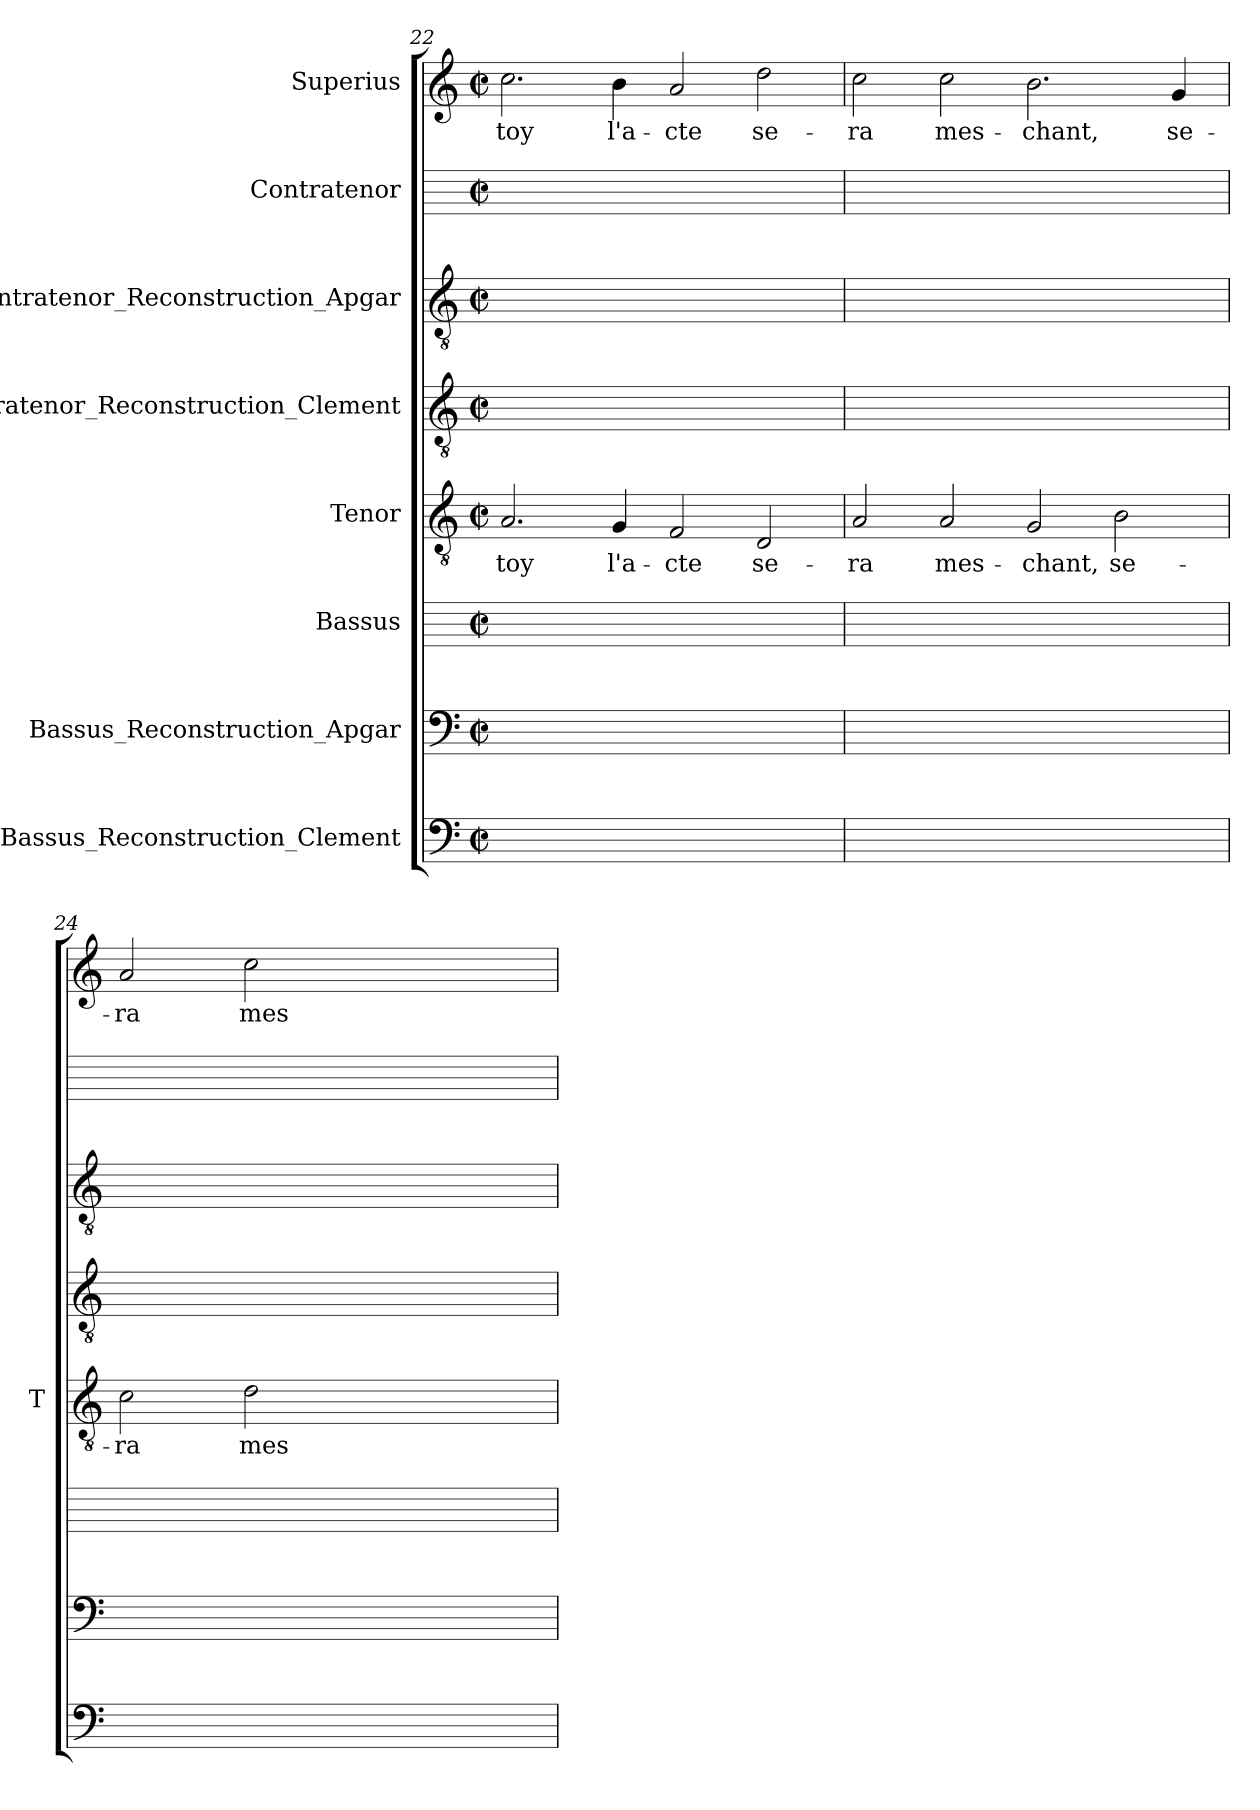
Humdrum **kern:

**kern	**kern	**kern	**kern	**text	**kern	**kern	**kern	**kern	**text
*part8	*part7	*part6	*part5	*part5	*part4	*part3	*part2	*part1	*part1
*staff8	*staff7	*staff6	*staff5	*staff5	*staff4	*staff3	*staff2	*staff1	*staff1
*I"Bassus_Reconstruction_Clement	*I"Bassus_Reconstruction_Apgar	*I"Bassus	*I"Tenor	*	*I"Contratenor_Reconstruction_Clement	*I"Contratenor_Reconstruction_Apgar	*I"Contratenor	*I"Superius	*
*	*	*	*I'T	*	*	*	*	*	*
*clefF4	*clefF4	*	*clefGv2	*	*clefGv2	*clefGv2	*	*clefG2	*
*k[]	*k[]	*	*k[]	*	*k[]	*k[]	*	*k[]	*
*C:	*C:	*	*C:	*	*C:	*C:	*	*C:	*
*M2/2	*M2/2	*M2/2	*M2/2	*	*M2/2	*M2/2	*M2/2	*M2/2	*
*met(c|)	*met(c|)	*met(c|)	*met(c|)	*	*met(c|)	*met(c|)	*met(c|)	*met(c|)	*
=22	=22	=22	=22	=22	=22	=22	=22	=22	=22
1ryy	1ryy	1ryy	2.A	-toy	1ryy	1ryy	1ryy	2.cc	-toy
.	.	.	4G	l'a-	.	.	.	4b	l'a-
1ryy	1ryy	1ryy	2F	-cte	1ryy	1ryy	1ryy	2a	-cte
.	.	.	2D	se-	.	.	.	2dd	se-
=23	=23	=23	=23	=23	=23	=23	=23	=23	=23
1ryy	1ryy	1ryy	2A	-ra	1ryy	1ryy	1ryy	2cc	-ra
.	.	.	2A	mes-	.	.	.	2cc	mes-
1ryy	1ryy	1ryy	2G	-chant,	1ryy	1ryy	1ryy	2.b	-chant,
.	.	.	2B	se-	.	.	.	.	.
.	.	.	.	.	.	.	.	4g	se-
=24	=24	=24	=24	=24	=24	=24	=24	=24	=24
1ryy	1ryy	1ryy	2c	-ra	1ryy	1ryy	1ryy	2a	-ra
.	.	.	2d	mes-	.	.	.	2cc	mes-
1ryy	1ryy	1ryy	1ryy	.	1ryy	1ryy	1ryy	1ryy	.
=	=	=	=	=	=	=	=	=	=
*-	*-	*-	*-	*-	*-	*-	*-	*-	*-
